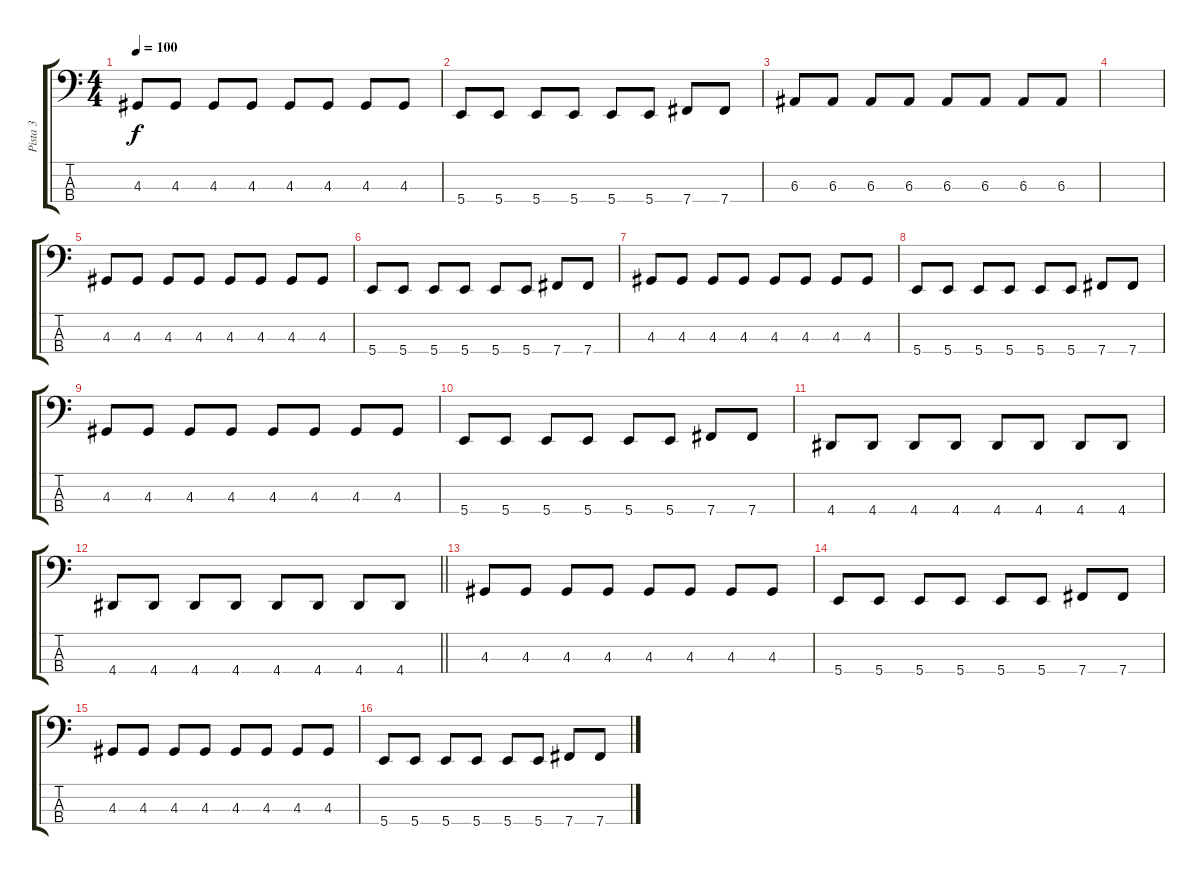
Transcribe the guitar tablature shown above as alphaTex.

\track ("Pista 3" "Pista 3") {instrument electricbassfinger}
\staff {score tabs}
\tuning (D2 A1 E1 B0) {hide}
\ts (4 4)
\tempo 100
\clef f4
\ks c
4.3.8{dy f} 4.3.8 4.3.8 4.3.8 4.3.8 4.3.8 4.3.8 4.3.8 |
5.4.8 5.4.8 5.4.8 5.4.8 5.4.8 5.4.8 7.4.8 7.4.8 |
6.3.8 6.3.8 6.3.8 6.3.8 6.3.8 6.3.8 6.3.8 6.3.8 |
|
4.3.8 4.3.8 4.3.8 4.3.8 4.3.8 4.3.8 4.3.8 4.3.8 |
5.4.8 5.4.8 5.4.8 5.4.8 5.4.8 5.4.8 7.4.8 7.4.8 |
4.3.8 4.3.8 4.3.8 4.3.8 4.3.8 4.3.8 4.3.8 4.3.8 |
5.4.8 5.4.8 5.4.8 5.4.8 5.4.8 5.4.8 7.4.8 7.4.8 |
4.3.8 4.3.8 4.3.8 4.3.8 4.3.8 4.3.8 4.3.8 4.3.8 |
5.4.8 5.4.8 5.4.8 5.4.8 5.4.8 5.4.8 7.4.8 7.4.8 |
4.4.8 4.4.8 4.4.8 4.4.8 4.4.8 4.4.8 4.4.8 4.4.8 |
\barLineRight lightlight
4.4.8 4.4.8 4.4.8 4.4.8 4.4.8 4.4.8 4.4.8 4.4.8 |
4.3.8 4.3.8 4.3.8 4.3.8 4.3.8 4.3.8 4.3.8 4.3.8 |
5.4.8 5.4.8 5.4.8 5.4.8 5.4.8 5.4.8 7.4.8 7.4.8 |
4.3.8 4.3.8 4.3.8 4.3.8 4.3.8 4.3.8 4.3.8 4.3.8 |
5.4.8 5.4.8 5.4.8 5.4.8 5.4.8 5.4.8 7.4.8 7.4.8
